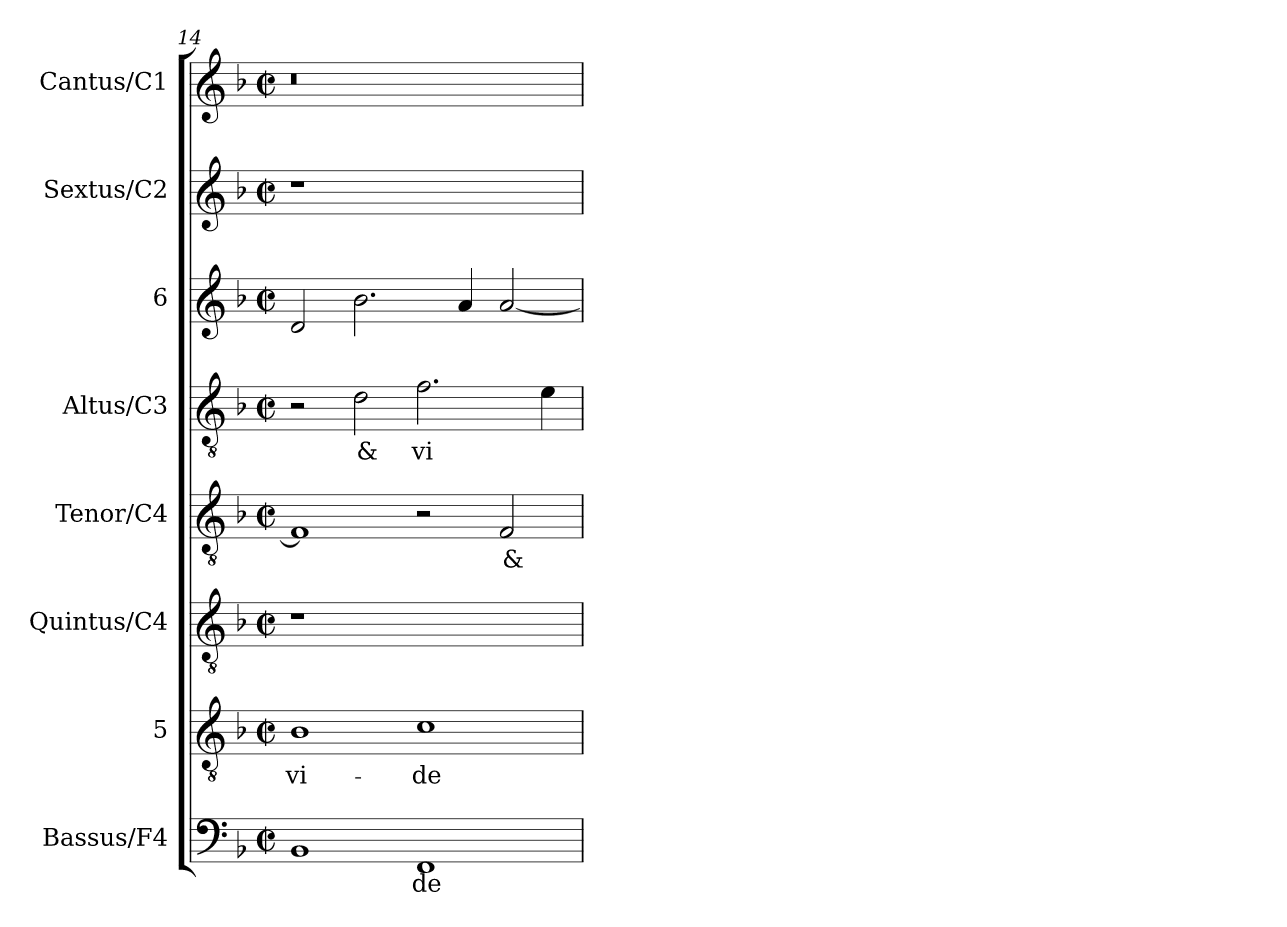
**kern	**text	**kern	**text	**kern	**kern	**text	**kern	**text	**kern	**text	**kern	**kern
*part8	*part8	*part7	*part7	*part6	*part5	*part5	*part4	*part4	*part3	*part3	*part2	*part1
*staff8	*staff8	*staff7	*staff7	*staff6	*staff5	*staff5	*staff4	*staff4	*staff3	*staff3	*staff2	*staff1
*I"Bassus/F4	*	*I"5	*	*I"Quintus/C4	*I"Tenor/C4	*	*I"Altus/C3	*	*I"6	*	*I"Sextus/C2	*I"Cantus/C1
*I'B	*	*	*	*	*I'T	*	*I'A	*	*	*	*	*I'C
*clefF4	*	*clefGv2	*	*clefGv2	*clefGv2	*	*clefGv2	*	*clefG2	*	*clefG2	*clefG2
*k[b-]	*	*k[b-]	*	*k[b-]	*k[b-]	*	*k[b-]	*	*k[b-]	*	*k[b-]	*k[b-]
*F:	*	*F:	*	*F:	*F:	*	*F:	*	*F:	*	*F:	*F:
*M2/2	*	*M2/2	*	*M2/2	*M2/2	*	*M2/2	*	*M2/2	*	*M2/2	*M2/2
*met(c|)	*	*met(c|)	*	*met(c|)	*met(c|)	*	*met(c|)	*	*met(c|)	*	*met(c|)	*met(c|)
=14	=14	=14	=14	=14	=14	=14	=14	=14	=14	=14	=14	=14
!	!LO:LY:b:cj	!	!LO:LY:b:cj	!	!	!LO:LY:b:cj	!	!	!	!LO:LY:b:cj	!	!
1BB-	--	1B-	vi-	1r	1F]	.	2r	.	2d/	--	1r	0r
!	!	!	!	!	!	!	!	!LO:LY:b:cj	!	!LO:LY:b:cj	!	!
.	.	.	.	.	.	.	2d\	&	2.b-\	--	.	.
!	!LO:LY:b:cj	!	!LO:LY:b:cj	!	!	!	!	!LO:LY:b:cj	!	!	!	!
1FF	-de	1c	-de	1ryy	2r	.	2.f\	vi-	.	.	1ryy	.
!	!	!	!	!	!	!	!	!	!	!LO:LY:b:cj	!	!
.	.	.	.	.	.	.	.	.	4a/	--	.	.
!	!	!	!	!	!	!LO:LY:b:cj	!	!	!	!LO:LY:b:cj	!	!
.	.	.	.	.	2F/	&	.	.	[<2a/	--	.	.
!	!	!	!	!	!	!	!	!LO:LY:b:cj	!	!	!	!
.	.	.	.	.	.	.	4e\	--	.	.	.	.
=	=	=	=	=	=	=	=	=	=	=	=	=
*-	*-	*-	*-	*-	*-	*-	*-	*-	*-	*-	*-	*-
